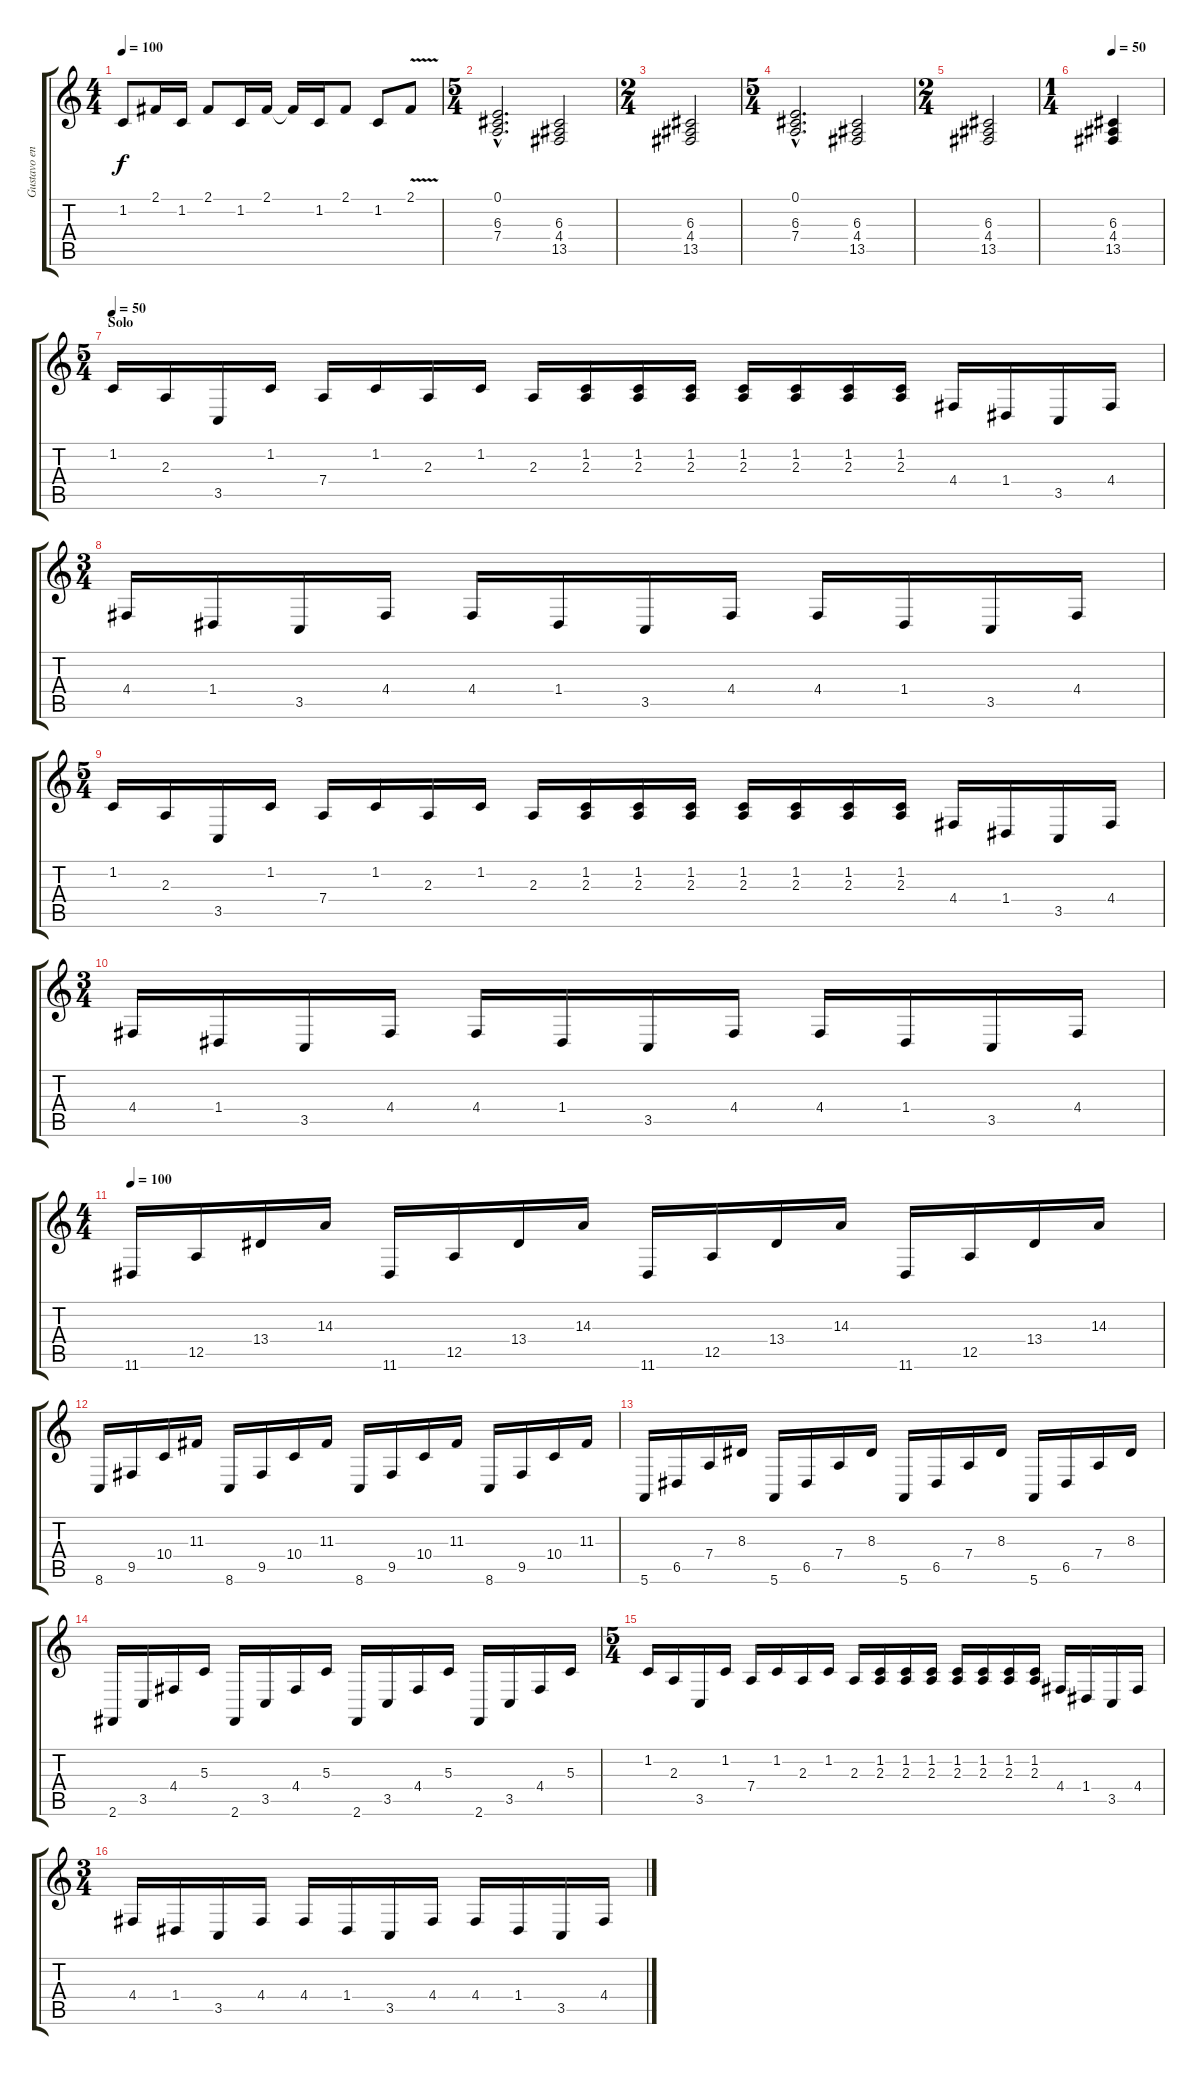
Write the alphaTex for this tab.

\track ("Gustavo en llave de sol" "Gustavo en") {instrument pad3polysynth}
\staff {score tabs}
\tuning (E4 B3 G3 D3 A2 E2) {hide}
\ts (4 4)
\tempo 100
\clef g2
\ks c
1.2.8{dy f} 2.1.16 1.2.16 2.1.8 1.2.16 2.1.16 2.1{t}.16 1.2.16 2.1.8 1.2.8 2.1{v}.8 |
\ts (5 4)
(0.1{hac} 6.3{hac} 7.4{hac}).2{d volume 10} (6.3 4.4 13.5).2 |
\ts (2 4)
(6.3 4.4 13.5).2 |
\ts (5 4)
(0.1{hac} 6.3{hac} 7.4{hac}).2{d volume 10} (6.3 4.4 13.5).2 |
\ts (2 4)
(6.3 4.4 13.5).2 |
\ts (1 4)
\tempo 50
(6.3 4.4 13.5).4 |
\ts (5 4)
\section ("" "Solo")
\tempo 50
1.2.16{volume 13} 2.3.16 3.5.16 1.2.16 7.4.16 1.2.16 2.3.16 1.2.16 2.3.16 (1.2 2.3).16 (1.2 2.3).16 (1.2 2.3).16 (1.2 2.3).16 (1.2 2.3).16 (1.2 2.3).16 (1.2 2.3).16 4.4.16 1.4.16 3.5.16 4.4.16 |
\ts (3 4)
4.4.16 1.4.16 3.5.16 4.4.16 4.4.16 1.4.16 3.5.16 4.4.16 4.4.16 1.4.16 3.5.16 4.4.16 |
\ts (5 4)
1.2.16 2.3.16 3.5.16 1.2.16 7.4.16 1.2.16 2.3.16 1.2.16 2.3.16 (1.2 2.3).16 (1.2 2.3).16 (1.2 2.3).16 (1.2 2.3).16 (1.2 2.3).16 (1.2 2.3).16 (1.2 2.3).16 4.4.16 1.4.16 3.5.16 4.4.16 |
\ts (3 4)
4.4.16 1.4.16 3.5.16 4.4.16 4.4.16 1.4.16 3.5.16 4.4.16 4.4.16 1.4.16 3.5.16 4.4.16 |
\ts (4 4)
\tempo 100
11.6.16{volume 13 instrument fx5brightness} 12.5.16 13.4.16 14.3.16 11.6.16 12.5.16 13.4.16 14.3.16 11.6.16 12.5.16 13.4.16 14.3.16 11.6.16 12.5.16 13.4.16 14.3.16 |
8.6.16 9.5.16 10.4.16 11.3.16 8.6.16 9.5.16 10.4.16 11.3.16 8.6.16 9.5.16 10.4.16 11.3.16 8.6.16 9.5.16 10.4.16 11.3.16 |
5.6.16 6.5.16 7.4.16 8.3.16 5.6.16 6.5.16 7.4.16 8.3.16 5.6.16 6.5.16 7.4.16 8.3.16 5.6.16 6.5.16 7.4.16 8.3.16 |
2.6.16 3.5.16 4.4.16 5.3.16 2.6.16 3.5.16 4.4.16 5.3.16 2.6.16 3.5.16 4.4.16 5.3.16 2.6.16 3.5.16 4.4.16 5.3.16 |
\ts (5 4)
1.2.16{volume 10} 2.3.16 3.5.16 1.2.16 7.4.16 1.2.16 2.3.16 1.2.16 2.3.16 (1.2 2.3).16 (1.2 2.3).16 (1.2 2.3).16 (1.2 2.3).16 (1.2 2.3).16 (1.2 2.3).16 (1.2 2.3).16 4.4.16 1.4.16 3.5.16 4.4.16 |
\ts (3 4)
4.4.16 1.4.16 3.5.16 4.4.16 4.4.16 1.4.16 3.5.16 4.4.16 4.4.16 1.4.16 3.5.16 4.4.16
